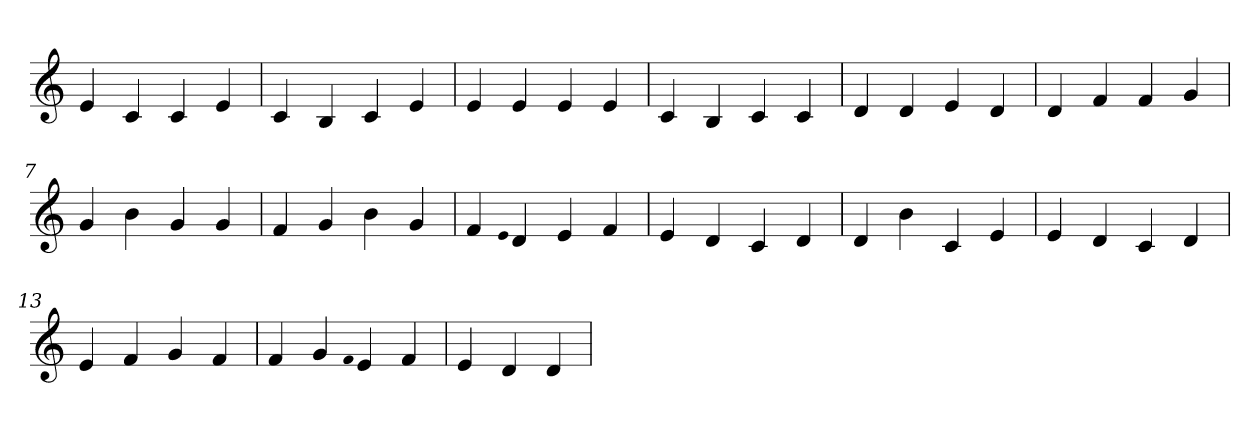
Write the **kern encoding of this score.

**kern
*part1
*staff1
*clefG2
=1
4e
4c
4c
4e
=2
4c
4B
4c
4e
=3
4e
4e
4e
4e
=4
4c
4B
4c
4c
=5
4d
4d
4e
4d
=6
4d
4f
4f
4g
=7
4g
4b
4g
4g
=8
4f
4g
4b
4g
=9
4f
qqe
4d
4e
4f
=10
4e
4d
4c
4d
=11
4d
4b
4c
4e
=12
4e
4d
4c
4d
=13
4e
4f
4g
4f
=14
4f
4g
qqf
4e
4f
=15
4e
4d
4d
=
*-
